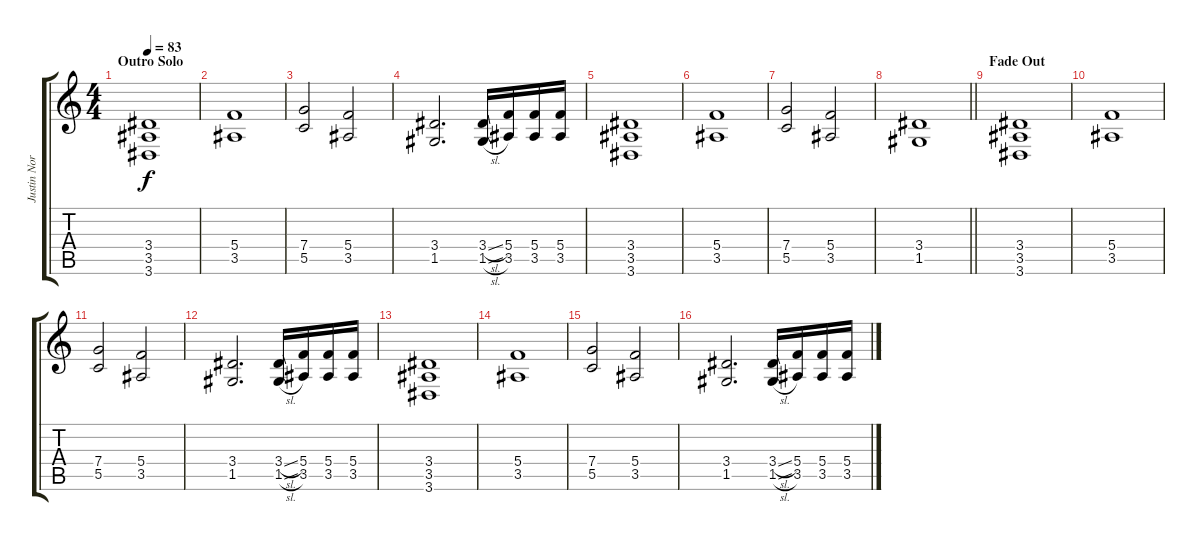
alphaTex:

\track ("Justin Norman Rhythm" "Justin Nor") {instrument distortionguitar}
\staff {score tabs}
\tuning (D4 A3 F3 C3 G2 C2) {hide}
\ts (4 4)
\section ("" "Outro Solo")
\tempo 83
\clef g2
\ks c
(3.4 3.5 3.6).1{dy f} |
(5.4 3.5).1 |
(7.4 5.5).2 (5.4 3.5).2 |
(3.4 1.5).2{d} (3.4{sl} 1.5{sl}).16 (5.4 3.5).16 (5.4 3.5).16 (5.4 3.5).16 |
(3.4 3.5 3.6).1 |
(5.4 3.5).1 |
(7.4 5.5).2 (5.4 3.5).2 |
\barLineRight lightlight
(3.4 1.5).1 |
\section ("" "Fade Out")
(3.4 3.5 3.6).1 |
(5.4 3.5).1 |
(7.4 5.5).2 (5.4 3.5).2 |
(3.4 1.5).2{d} (3.4{sl} 1.5{sl}).16 (5.4 3.5).16 (5.4 3.5).16 (5.4 3.5).16 |
(3.4 3.5 3.6).1 |
(5.4 3.5).1 |
(7.4 5.5).2 (5.4 3.5).2 |
(3.4 1.5).2{d} (3.4{sl} 1.5{sl}).16 (5.4 3.5).16 (5.4 3.5).16 (5.4 3.5).16
